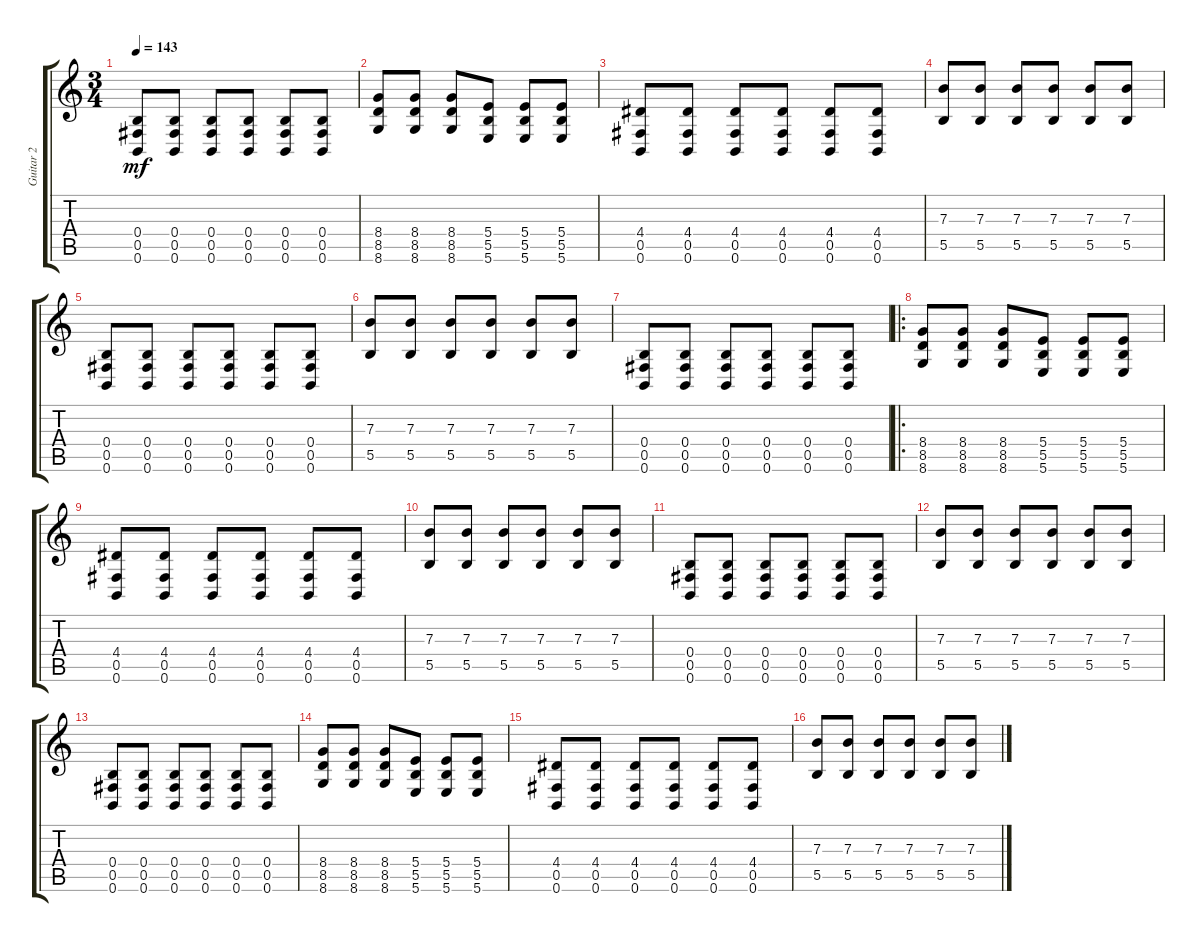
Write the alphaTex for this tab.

\track ("Guitar 2" "Guitar 2") {instrument distortionguitar}
\staff {score tabs}
\tuning (Db4 Ab3 E3 B2 Gb2 B1) {hide}
\ts (3 4)
\tempo 143
\clef g2
\ks c
(0.4 0.5 0.6).8{dy mf} (0.4 0.5 0.6).8 (0.4 0.5 0.6).8 (0.4 0.5 0.6).8 (0.4 0.5 0.6).8 (0.4 0.5 0.6).8 |
(8.4 8.5 8.6).8 (8.4 8.5 8.6).8 (8.4 8.5 8.6).8 (5.4 5.5 5.6).8 (5.4 5.5 5.6).8 (5.4 5.5 5.6).8 |
(4.4 0.5 0.6).8 (4.4 0.5 0.6).8 (4.4 0.5 0.6).8 (4.4 0.5 0.6).8 (4.4 0.5 0.6).8 (4.4 0.5 0.6).8 |
(7.3 5.5).8 (7.3 5.5).8 (7.3 5.5).8 (7.3 5.5).8 (7.3 5.5).8 (7.3 5.5).8 |
(0.4 0.5 0.6).8 (0.4 0.5 0.6).8 (0.4 0.5 0.6).8 (0.4 0.5 0.6).8 (0.4 0.5 0.6).8 (0.4 0.5 0.6).8 |
(7.3 5.5).8 (7.3 5.5).8 (7.3 5.5).8 (7.3 5.5).8 (7.3 5.5).8 (7.3 5.5).8 |
(0.4 0.5 0.6).8 (0.4 0.5 0.6).8 (0.4 0.5 0.6).8 (0.4 0.5 0.6).8 (0.4 0.5 0.6).8 (0.4 0.5 0.6).8 |
\ro
(8.4 8.5 8.6).8 (8.4 8.5 8.6).8 (8.4 8.5 8.6).8 (5.4 5.5 5.6).8 (5.4 5.5 5.6).8 (5.4 5.5 5.6).8 |
(4.4 0.5 0.6).8 (4.4 0.5 0.6).8 (4.4 0.5 0.6).8 (4.4 0.5 0.6).8 (4.4 0.5 0.6).8 (4.4 0.5 0.6).8 |
(7.3 5.5).8 (7.3 5.5).8 (7.3 5.5).8 (7.3 5.5).8 (7.3 5.5).8 (7.3 5.5).8 |
(0.4 0.5 0.6).8 (0.4 0.5 0.6).8 (0.4 0.5 0.6).8 (0.4 0.5 0.6).8 (0.4 0.5 0.6).8 (0.4 0.5 0.6).8 |
(7.3 5.5).8 (7.3 5.5).8 (7.3 5.5).8 (7.3 5.5).8 (7.3 5.5).8 (7.3 5.5).8 |
(0.4 0.5 0.6).8 (0.4 0.5 0.6).8 (0.4 0.5 0.6).8 (0.4 0.5 0.6).8 (0.4 0.5 0.6).8 (0.4 0.5 0.6).8 |
(8.4 8.5 8.6).8 (8.4 8.5 8.6).8 (8.4 8.5 8.6).8 (5.4 5.5 5.6).8 (5.4 5.5 5.6).8 (5.4 5.5 5.6).8 |
(4.4 0.5 0.6).8 (4.4 0.5 0.6).8 (4.4 0.5 0.6).8 (4.4 0.5 0.6).8 (4.4 0.5 0.6).8 (4.4 0.5 0.6).8 |
(7.3 5.5).8 (7.3 5.5).8 (7.3 5.5).8 (7.3 5.5).8 (7.3 5.5).8 (7.3 5.5).8
